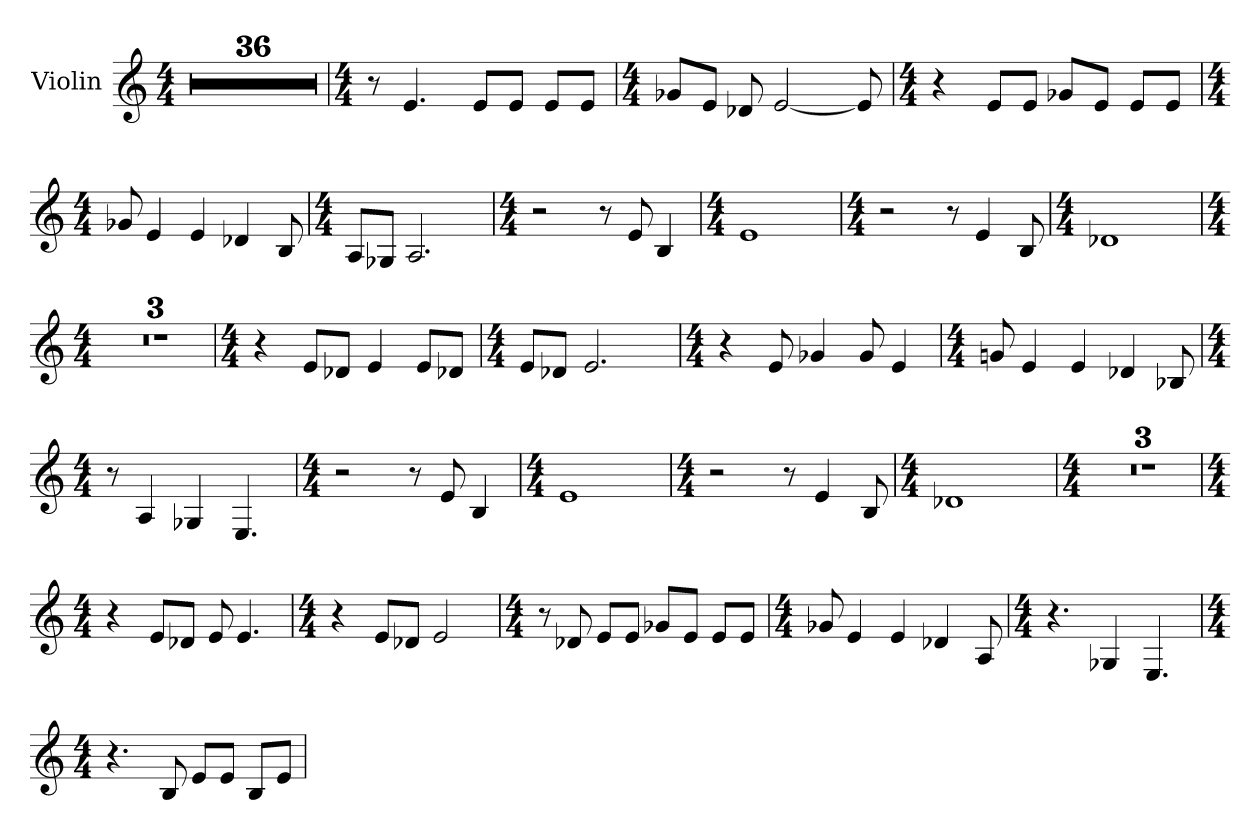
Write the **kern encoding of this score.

**kern
*part1
*staff1
*I"Violin
*I'Vln
*M4/4
=
1r
=
*M4/4
1r
=
*M4/4
1r
=
*M4/4
1r
=
*M4/4
1r
=
*M4/4
1r
=
*M4/4
1r
=
*M4/4
1r
=
*M4/4
1r
=
*M4/4
1r
=
*M4/4
1r
=
*M4/4
1r
=
*M4/4
1r
=
*M4/4
1r
=
*M4/4
1r
=
*M4/4
1r
=
*M4/4
1r
=
*M4/4
1r
=
*M4/4
1r
=
*M4/4
1r
=
*M4/4
1r
=
*M4/4
1r
=
*M4/4
1r
=
*M4/4
1r
=
*M4/4
1r
=
*M4/4
1r
=
*M4/4
1r
=
*M4/4
1r
=
*M4/4
1r
=
*M4/4
1r
=
*M4/4
1r
=
*M4/4
1r
=
*M4/4
1r
=
*M4/4
1r
=
*M4/4
1r
=
*M4/4
1r
=
*M4/4
8r
4.e
8eL
8eJ
8eL
8eJ
=
*M4/4
8g-XL
8eJ
8d-X
[2e
8e]
=
*M4/4
4r
8eL
8eJ
8g-XL
8eJ
8eL
8eJ
=
*M4/4
8g-X
4e
4e
4d-X
8B
=
*M4/4
8AL
8G-XJ
2.A
=
*M4/4
2r
8r
8e
4B
=
*M4/4
1e
=
*M4/4
2r
8r
4e
8B
=
*M4/4
1d-X
=
*M4/4
1r
=
*M4/4
1r
=
*M4/4
1r
=
*M4/4
4r
8eL
8d-XJ
4e
8eL
8d-XJ
=
*M4/4
8eL
8d-XJ
2.e
=
*M4/4
4r
8e
4g-X
8g-
4e
=
*M4/4
8gn
4e
4e
4d-X
8B-X
=
*M4/4
8r
4A
4G-X
4.E
=
*M4/4
2r
8r
8e
4B
=
*M4/4
1e
=
*M4/4
2r
8r
4e
8B
=
*M4/4
1d-X
=
*M4/4
1r
=
*M4/4
1r
=
*M4/4
1r
=
*M4/4
4r
8eL
8d-XJ
8e
4.e
=
*M4/4
4r
8eL
8d-XJ
2e
=
*M4/4
8r
8d-X
8eL
8eJ
8g-XL
8eJ
8eL
8eJ
=
*M4/4
8g-X
4e
4e
4d-X
8A
=
*M4/4
4.r
4G-X
4.E
=
*M4/4
4.r
8B
8eL
8eJ
8BL
8eJ
=
*-
